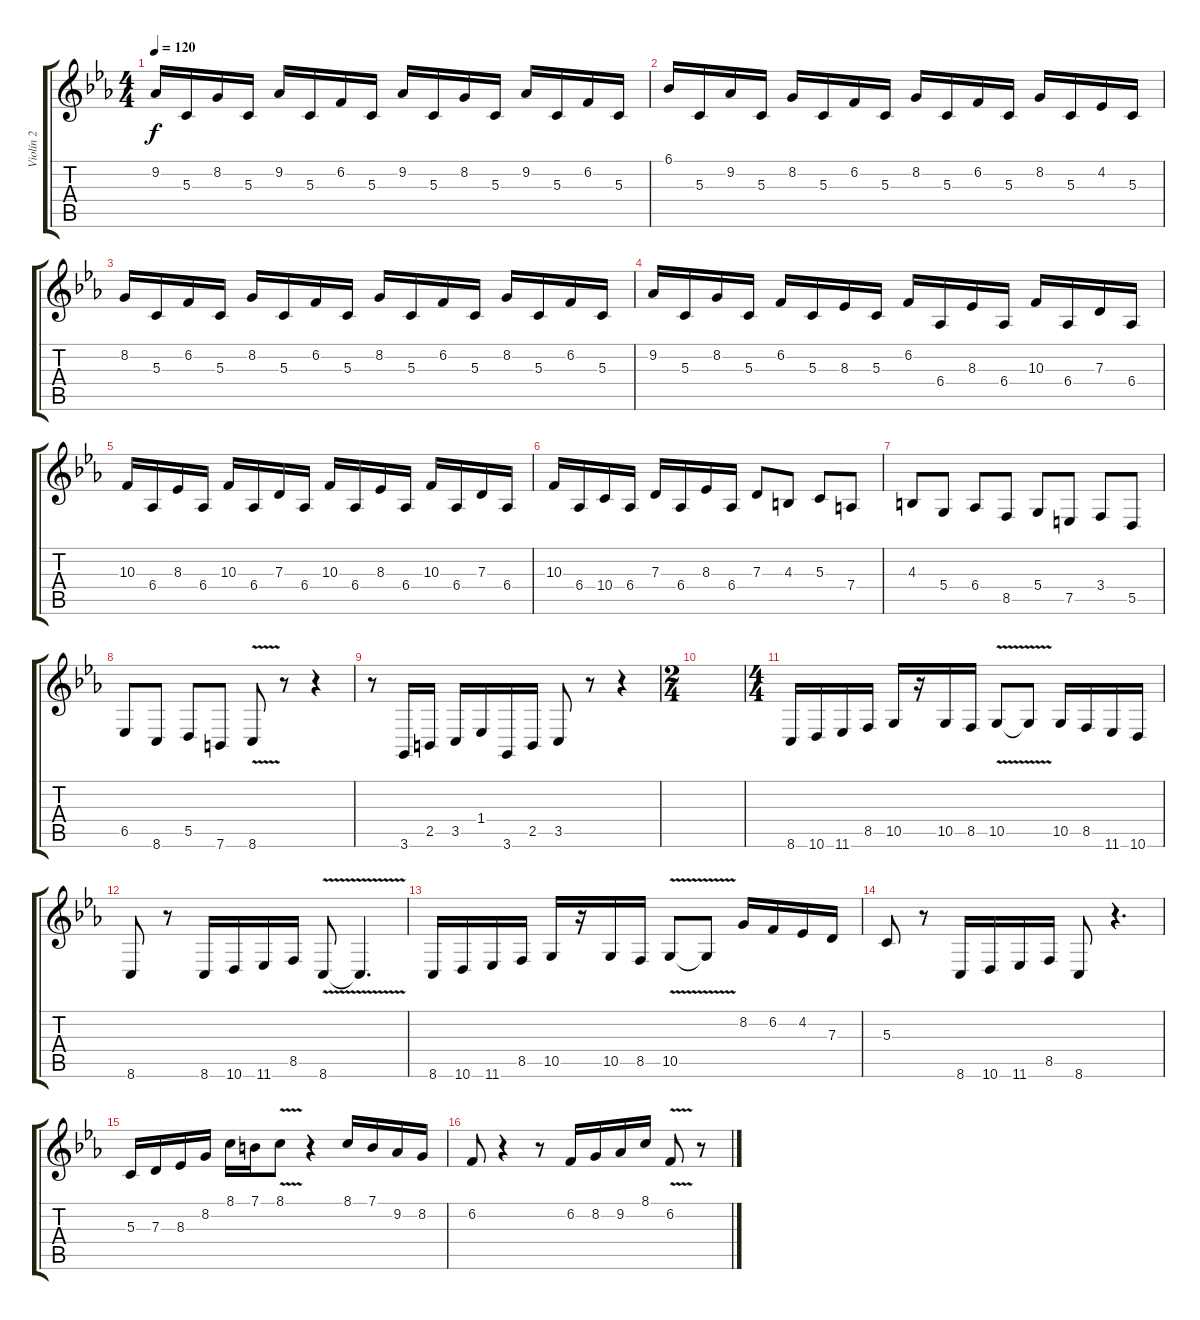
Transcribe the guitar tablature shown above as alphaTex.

\track ("Violín 2" "Violín 2") {instrument violin}
\staff {score tabs}
\tuning (E4 B3 G3 D3 A2 E2) {hide}
\ts (4 4)
\tempo 120
\clef g2
\ks eb
9.2.16{dy f} 5.3.16 8.2.16 5.3.16 9.2.16 5.3.16 6.2.16 5.3.16 9.2.16 5.3.16 8.2.16 5.3.16 9.2.16 5.3.16 6.2.16 5.3.16 |
6.1.16 5.3.16 9.2.16 5.3.16 8.2.16 5.3.16 6.2.16 5.3.16 8.2.16 5.3.16 6.2.16 5.3.16 8.2.16 5.3.16 4.2.16 5.3.16 |
8.2.16 5.3.16 6.2.16 5.3.16 8.2.16 5.3.16 6.2.16 5.3.16 8.2.16 5.3.16 6.2.16 5.3.16 8.2.16 5.3.16 6.2.16 5.3.16 |
9.2.16 5.3.16 8.2.16 5.3.16 6.2.16 5.3.16 8.3.16 5.3.16 6.2.16 6.4.16 8.3.16 6.4.16 10.3.16 6.4.16 7.3.16 6.4.16 |
10.3.16 6.4.16 8.3.16 6.4.16 10.3.16 6.4.16 7.3.16 6.4.16 10.3.16 6.4.16 8.3.16 6.4.16 10.3.16 6.4.16 7.3.16 6.4.16 |
10.3.16 6.4.16 10.4.16 6.4.16 7.3.16 6.4.16 8.3.16 6.4.16 7.3.8 4.3.8 5.3.8 7.4.8 |
4.3.8 5.4.8 6.4.8 8.5.8 5.4.8 7.5.8 3.4.8 5.5.8 |
6.5.8 8.6.8 5.5.8 7.6.8 8.6{v}.8 r.8 r.4 |
r.8 3.6.16 2.5.16 3.5.16 1.4.16 3.6.16 2.5.16 3.5.8 r.8 r.4 |
\ts (2 4)
|
\ts (4 4)
8.6.16 10.6.16 11.6.16 8.5.16 10.5.16 r.16 10.5.16 8.5.16 10.5{v}.8 10.5{t}.8 10.5.16 8.5.16 11.6.16 10.6.16 |
8.6.8 r.8 8.6.16 10.6.16 11.6.16 8.5.16 8.6{v}.8 8.6{t}.4{d} |
8.6.16 10.6.16 11.6.16 8.5.16 10.5.16 r.16 10.5.16 8.5.16 10.5{v}.8 10.5{t}.8 8.2.16 6.2.16 4.2.16 7.3.16 |
5.3.8 r.8 8.6.16 10.6.16 11.6.16 8.5.16 8.6.8 r.4{d} |
5.3.16 7.3.16 8.3.16 8.2.16 8.1.16 7.1.16 8.1{v}.8 r.4 8.1.16 7.1.16 9.2.16 8.2.16 |
6.2.8 r.4 r.8 6.2.16 8.2.16 9.2.16 8.1.16 6.2{v}.8 r.8
